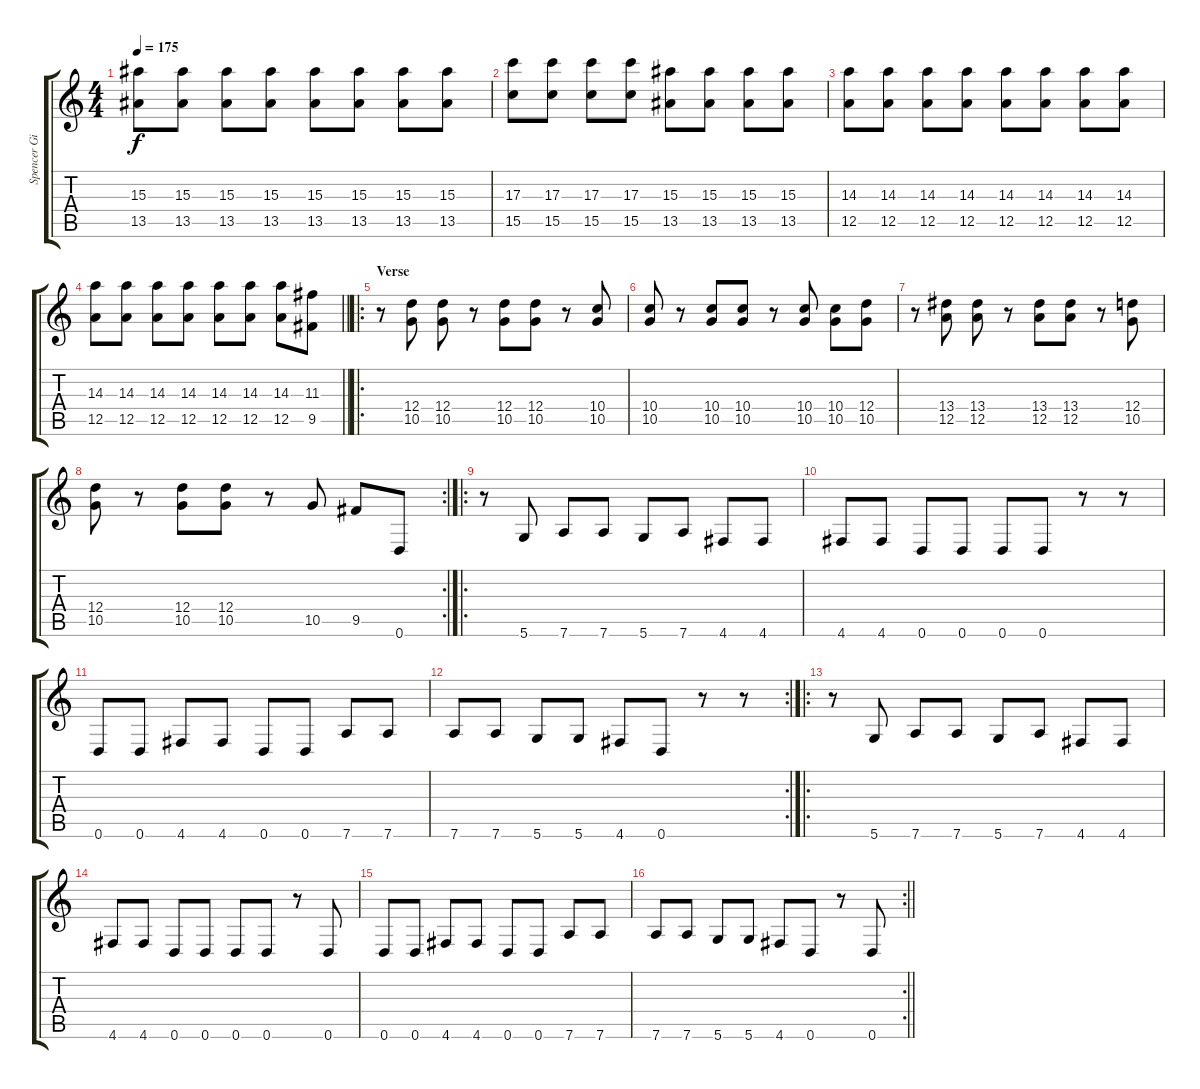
\track ("Spencer Gill - Guitar" "Spencer Gi") {instrument overdrivenguitar}
\staff {score tabs}
\tuning (E4 B3 G3 D3 A2 D2) {hide}
\ts (4 4)
\tempo 175
\clef g2
\ks c
(15.3 13.5).8{dy f} (15.3 13.5).8 (15.3 13.5).8 (15.3 13.5).8 (15.3 13.5).8 (15.3 13.5).8 (15.3 13.5).8 (15.3 13.5).8 |
(17.3 15.5).8 (17.3 15.5).8 (17.3 15.5).8 (17.3 15.5).8 (15.3 13.5).8 (15.3 13.5).8 (15.3 13.5).8 (15.3 13.5).8 |
(14.3 12.5).8 (14.3 12.5).8 (14.3 12.5).8 (14.3 12.5).8 (14.3 12.5).8 (14.3 12.5).8 (14.3 12.5).8 (14.3 12.5).8 |
\barLineRight lightlight
(14.3 12.5).8 (14.3 12.5).8 (14.3 12.5).8 (14.3 12.5).8 (14.3 12.5).8 (14.3 12.5).8 (14.3 12.5).8 (11.3 9.5).8 |
\ro
\section ("" "Verse")
r.8 (12.4 10.5).8 (12.4 10.5).8 r.8 (12.4 10.5).8 (12.4 10.5).8 r.8 (10.4 10.5).8 |
(10.4 10.5).8 r.8 (10.4 10.5).8 (10.4 10.5).8 r.8 (10.4 10.5).8 (10.4 10.5).8 (12.4 10.5).8 |
r.8 (13.4 12.5).8 (13.4 12.5).8 r.8 (13.4 12.5).8 (13.4 12.5).8 r.8 (12.4 10.5).8 |
\rc 2
(12.4 10.5).8 r.8 (12.4 10.5).8 (12.4 10.5).8 r.8 10.5.8 9.5.8 0.6.8 |
\ro
r.8 5.6.8 7.6.8 7.6.8 5.6.8 7.6.8 4.6.8 4.6.8 |
4.6.8 4.6.8 0.6.8 0.6.8 0.6.8 0.6.8 r.8 r.8 |
0.6.8 0.6.8 4.6.8 4.6.8 0.6.8 0.6.8 7.6.8 7.6.8 |
\rc 2
7.6.8 7.6.8 5.6.8 5.6.8 4.6.8 0.6.8 r.8 r.8 |
\ro
r.8 5.6.8 7.6.8 7.6.8 5.6.8 7.6.8 4.6.8 4.6.8 |
4.6.8 4.6.8 0.6.8 0.6.8 0.6.8 0.6.8 r.8 0.6.8 |
0.6.8 0.6.8 4.6.8 4.6.8 0.6.8 0.6.8 7.6.8 7.6.8 |
\rc 2
\barLineRight lightlight
7.6.8 7.6.8 5.6.8 5.6.8 4.6.8 0.6.8 r.8 0.6.8
